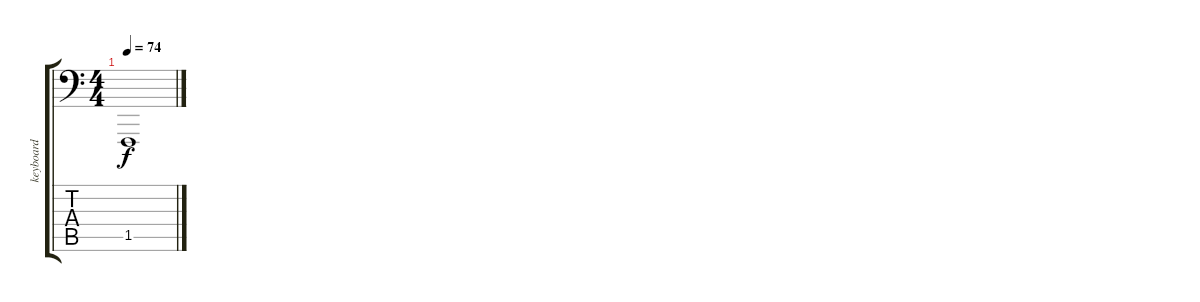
\track ("keyboard" "keyboard") {instrument lead1square}
\staff {score tabs}
\tuning (C3 G2 D2 A1 E1 B0) {hide}
\ts (4 4)
\tempo 74
\clef f4
\ks c
1.5{t}.1{dy f volume 0}
